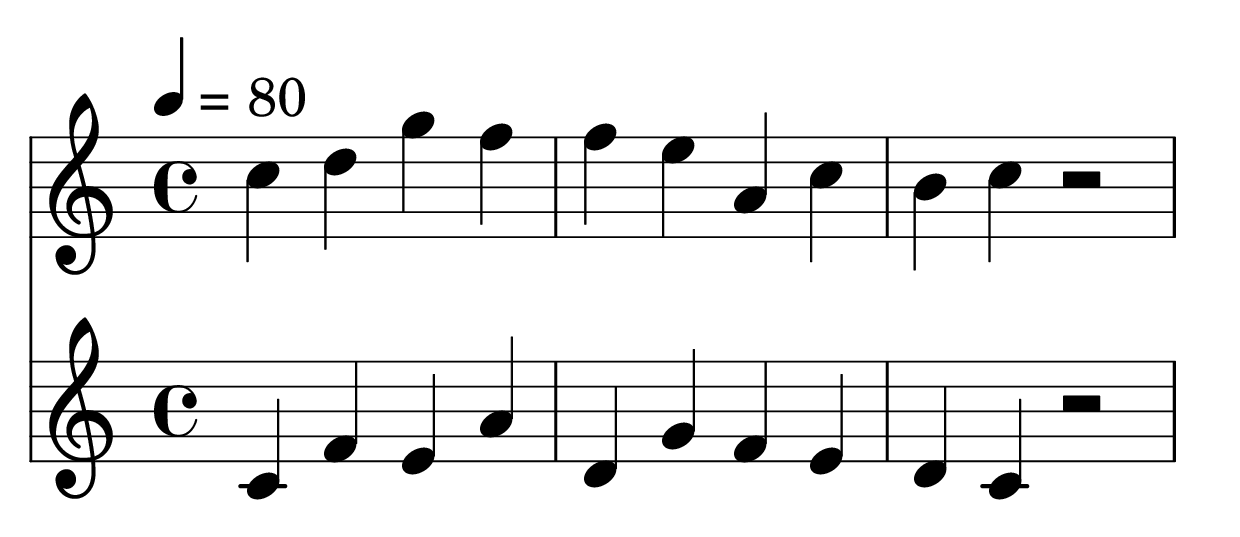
\version "2.22.2"

\include "page.ly"

global = {
  \time   4/4
  \tempo  4 = 80
}

\parallelMusic voiceUpper, voiceLower {
  c4    d   g   f   |   % attempt 0
  c4    f   e   a   |   % cantus firmus

  f4    e   a,  c   |   % attempt 0
  d,4   g   f   e   |   % cantus firmus

  b4    c   r2      |   % attempt 0
  d4    c   r2      |   % cantus firmus
}

\score {
  <<
    \new Staff \with { midiInstrument = "clarinet" } {
      \global
      \clef treble
      \relative c''
      \voiceUpper
    }
    \new Staff \with { midiInstrument = "cello" } {
      \global
      \clef treble
      \relative c'
      \voiceLower
    }
  >>
  \layout { }
  \midi { }
}
